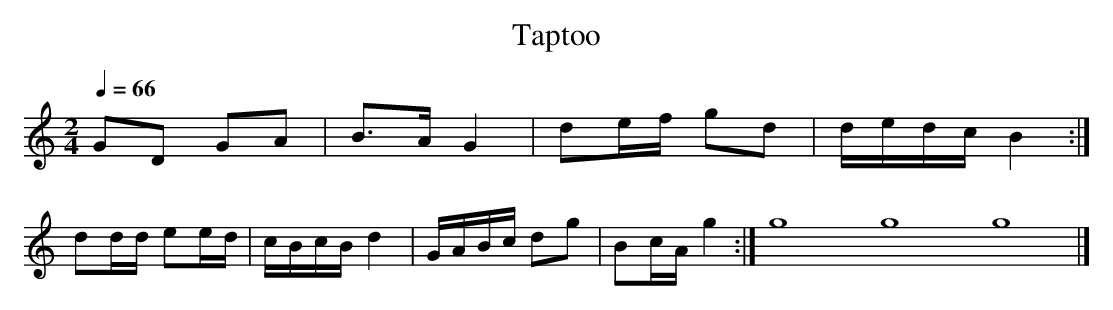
X:1
T:Taptoo
M:2/4
L:1/8
Q:1/4=66
K:C
GD    GA   |B>A      G2|de/f/    gd|d/e/d/c/ B2:|
dd/d/ ee/d/|c/B/c/B/ d2|G/A/B/c/ dg|Bc/A/    g2:|\
g8 g8 g8|]
